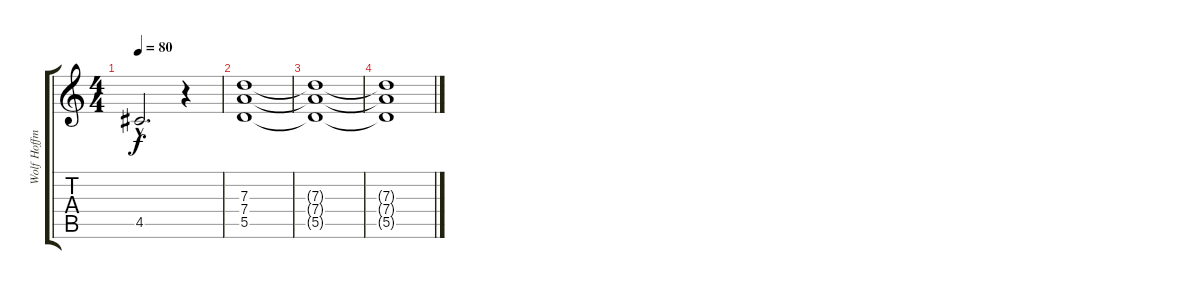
\track ("Wolf Hoffmann" "Wolf Hoffm") {instrument overdrivenguitar}
\staff {score tabs}
\tuning (E4 B3 G3 D3 A2 E2) {hide}
\ts (4 4)
\tempo 80
\clef g2
\ks c
4.5{hac t}.2{d dy f} r.4 |
(7.3 7.4 5.5).1 |
(7.3{t} 7.4{t} 5.5{t}).1 |
(7.3{t} 7.4{t} 5.5{t}).1
